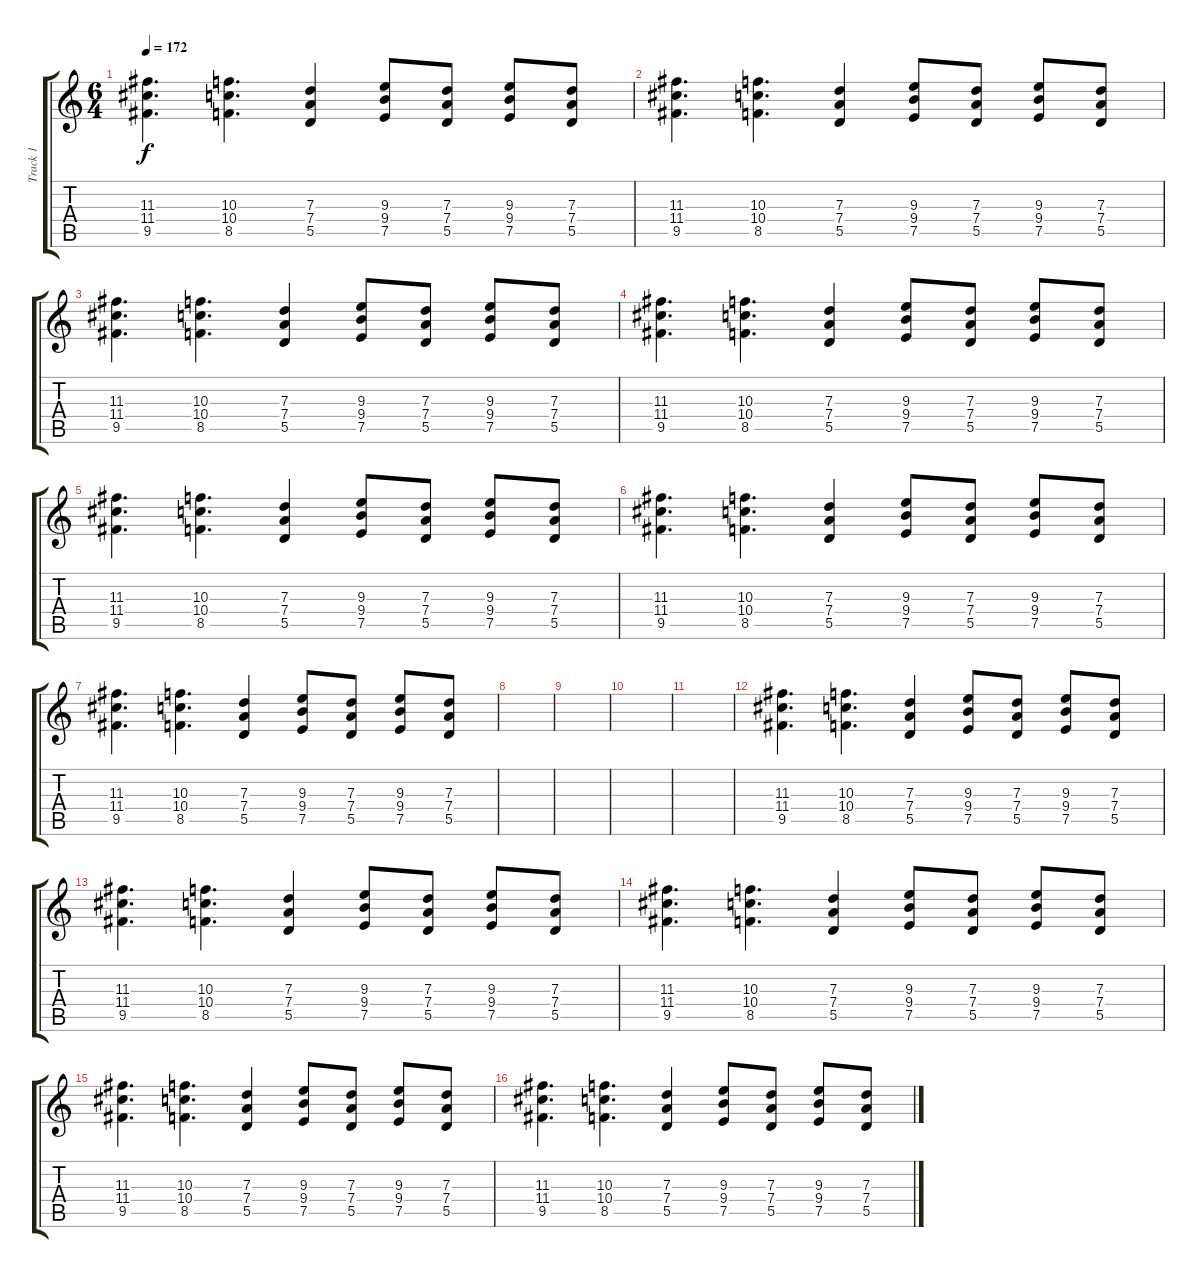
\track ("Track 1" "Track 1") {instrument distortionguitar}
\staff {score tabs}
\tuning (E4 B3 G3 D3 A2 E2) {hide}
\ts (6 4)
\tempo 172
\clef g2
\ks c
(11.3 11.4 9.5).4{d dy f} (10.3 10.4 8.5).4{d} (7.3 7.4 5.5).4 (9.3 9.4 7.5).8 (7.3 7.4 5.5).8 (9.3 9.4 7.5).8 (7.3 7.4 5.5).8 |
(11.3 11.4 9.5).4{d} (10.3 10.4 8.5).4{d} (7.3 7.4 5.5).4 (9.3 9.4 7.5).8 (7.3 7.4 5.5).8 (9.3 9.4 7.5).8 (7.3 7.4 5.5).8 |
(11.3 11.4 9.5).4{d} (10.3 10.4 8.5).4{d} (7.3 7.4 5.5).4 (9.3 9.4 7.5).8 (7.3 7.4 5.5).8 (9.3 9.4 7.5).8 (7.3 7.4 5.5).8 |
(11.3 11.4 9.5).4{d} (10.3 10.4 8.5).4{d} (7.3 7.4 5.5).4 (9.3 9.4 7.5).8 (7.3 7.4 5.5).8 (9.3 9.4 7.5).8 (7.3 7.4 5.5).8 |
(11.3 11.4 9.5).4{d} (10.3 10.4 8.5).4{d} (7.3 7.4 5.5).4 (9.3 9.4 7.5).8 (7.3 7.4 5.5).8 (9.3 9.4 7.5).8 (7.3 7.4 5.5).8 |
(11.3 11.4 9.5).4{d} (10.3 10.4 8.5).4{d} (7.3 7.4 5.5).4 (9.3 9.4 7.5).8 (7.3 7.4 5.5).8 (9.3 9.4 7.5).8 (7.3 7.4 5.5).8 |
(11.3 11.4 9.5).4{d} (10.3 10.4 8.5).4{d} (7.3 7.4 5.5).4 (9.3 9.4 7.5).8 (7.3 7.4 5.5).8 (9.3 9.4 7.5).8 (7.3 7.4 5.5).8 |
|
|
|
|
(11.3 11.4 9.5).4{d} (10.3 10.4 8.5).4{d} (7.3 7.4 5.5).4 (9.3 9.4 7.5).8 (7.3 7.4 5.5).8 (9.3 9.4 7.5).8 (7.3 7.4 5.5).8 |
(11.3 11.4 9.5).4{d} (10.3 10.4 8.5).4{d} (7.3 7.4 5.5).4 (9.3 9.4 7.5).8 (7.3 7.4 5.5).8 (9.3 9.4 7.5).8 (7.3 7.4 5.5).8 |
(11.3 11.4 9.5).4{d} (10.3 10.4 8.5).4{d} (7.3 7.4 5.5).4 (9.3 9.4 7.5).8 (7.3 7.4 5.5).8 (9.3 9.4 7.5).8 (7.3 7.4 5.5).8 |
(11.3 11.4 9.5).4{d} (10.3 10.4 8.5).4{d} (7.3 7.4 5.5).4 (9.3 9.4 7.5).8 (7.3 7.4 5.5).8 (9.3 9.4 7.5).8 (7.3 7.4 5.5).8 |
(11.3 11.4 9.5).4{d} (10.3 10.4 8.5).4{d} (7.3 7.4 5.5).4 (9.3 9.4 7.5).8 (7.3 7.4 5.5).8 (9.3 9.4 7.5).8 (7.3 7.4 5.5).8
